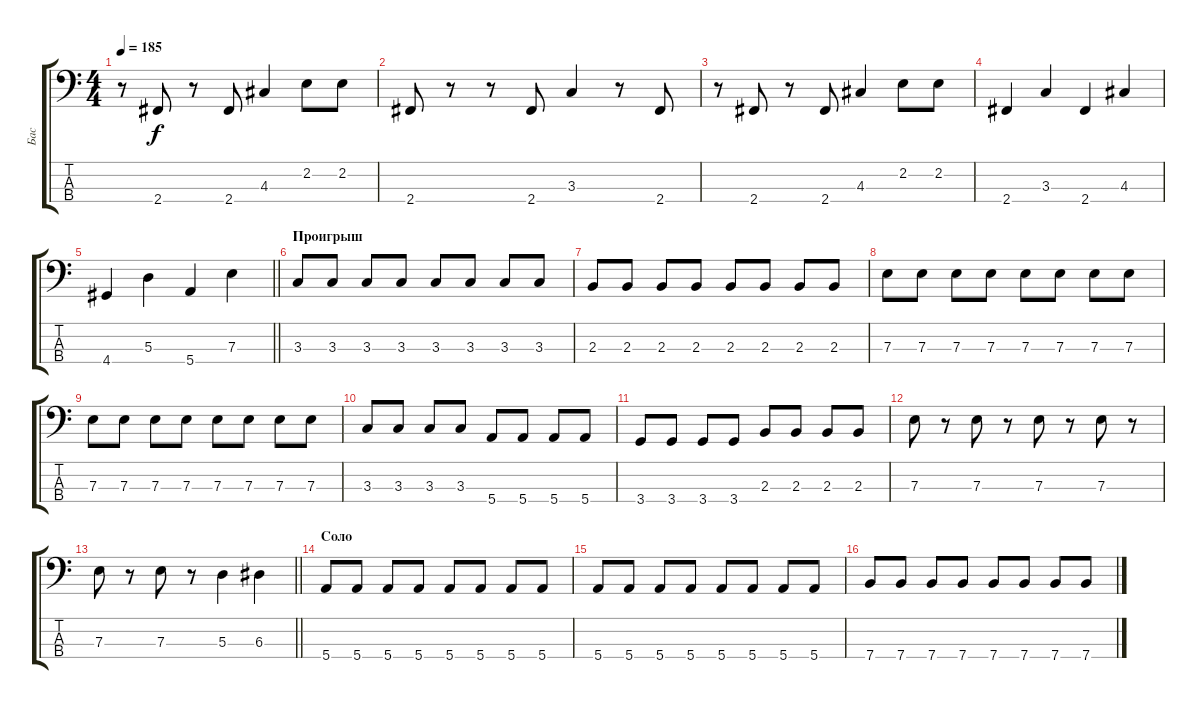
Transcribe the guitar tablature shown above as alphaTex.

\track ("Бас" "Бас") {instrument electricbassfinger}
\staff {score tabs}
\tuning (G2 D2 A1 E1) {hide}
\ts (4 4)
\tempo 185
\clef f4
\ks c
r.8{dy f} 2.4.8 r.8 2.4.8 4.3.4 2.2.8 2.2.8 |
2.4.8 r.8 r.8 2.4.8 3.3.4 r.8 2.4.8 |
r.8 2.4.8 r.8 2.4.8 4.3.4 2.2.8 2.2.8 |
2.4.4 3.3.4 2.4.4 4.3.4 |
\barLineRight lightlight
4.4.4 5.3.4 5.4.4 7.3.4 |
\section ("" "Проигрыш")
3.3.8 3.3.8 3.3.8 3.3.8 3.3.8 3.3.8 3.3.8 3.3.8 |
2.3.8 2.3.8 2.3.8 2.3.8 2.3.8 2.3.8 2.3.8 2.3.8 |
7.3.8 7.3.8 7.3.8 7.3.8 7.3.8 7.3.8 7.3.8 7.3.8 |
7.3.8 7.3.8 7.3.8 7.3.8 7.3.8 7.3.8 7.3.8 7.3.8 |
3.3.8 3.3.8 3.3.8 3.3.8 5.4.8 5.4.8 5.4.8 5.4.8 |
3.4.8 3.4.8 3.4.8 3.4.8 2.3.8 2.3.8 2.3.8 2.3.8 |
7.3.8 r.8 7.3.8 r.8 7.3.8 r.8 7.3.8 r.8 |
\barLineRight lightlight
7.3.8 r.8 7.3.8 r.8 5.3.4 6.3.4 |
\section ("" "Соло")
5.4.8 5.4.8 5.4.8 5.4.8 5.4.8 5.4.8 5.4.8 5.4.8 |
5.4.8 5.4.8 5.4.8 5.4.8 5.4.8 5.4.8 5.4.8 5.4.8 |
7.4.8 7.4.8 7.4.8 7.4.8 7.4.8 7.4.8 7.4.8 7.4.8
